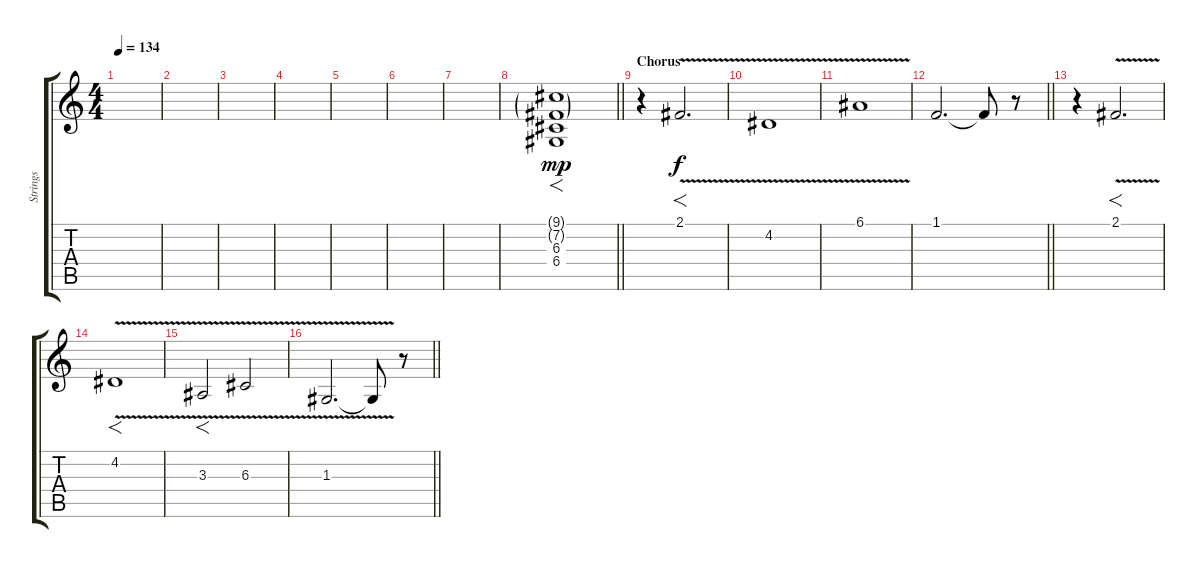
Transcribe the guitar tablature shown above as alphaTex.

\track ("Strings" "Strings") {instrument cello}
\staff {score tabs}
\tuning (E4 B3 G3 D3 A2 Db2) {hide}
\ts (4 4)
\tempo 134
\clef g2
\ks c
|
|
|
|
|
|
|
\barLineRight lightlight
(9.1{g} 7.2{g} 6.3 6.4).1{f dy mp} |
\section ("" "Chorus")
r.4{volume 8} 2.1{v}.2{f d dy f} |
4.2{v}.1 |
6.1{v}.1 |
\barLineRight lightlight
1.1.2{d volume 3} 1.1{t}.8 r.8 |
r.4{volume 8} 2.1{v}.2{f d} |
4.2{v}.1{f} |
3.3{v}.2{f} 6.3{v}.2 |
\barLineRight lightlight
1.3{v}.2{d volume 3} 1.3{t}.8 r.8
